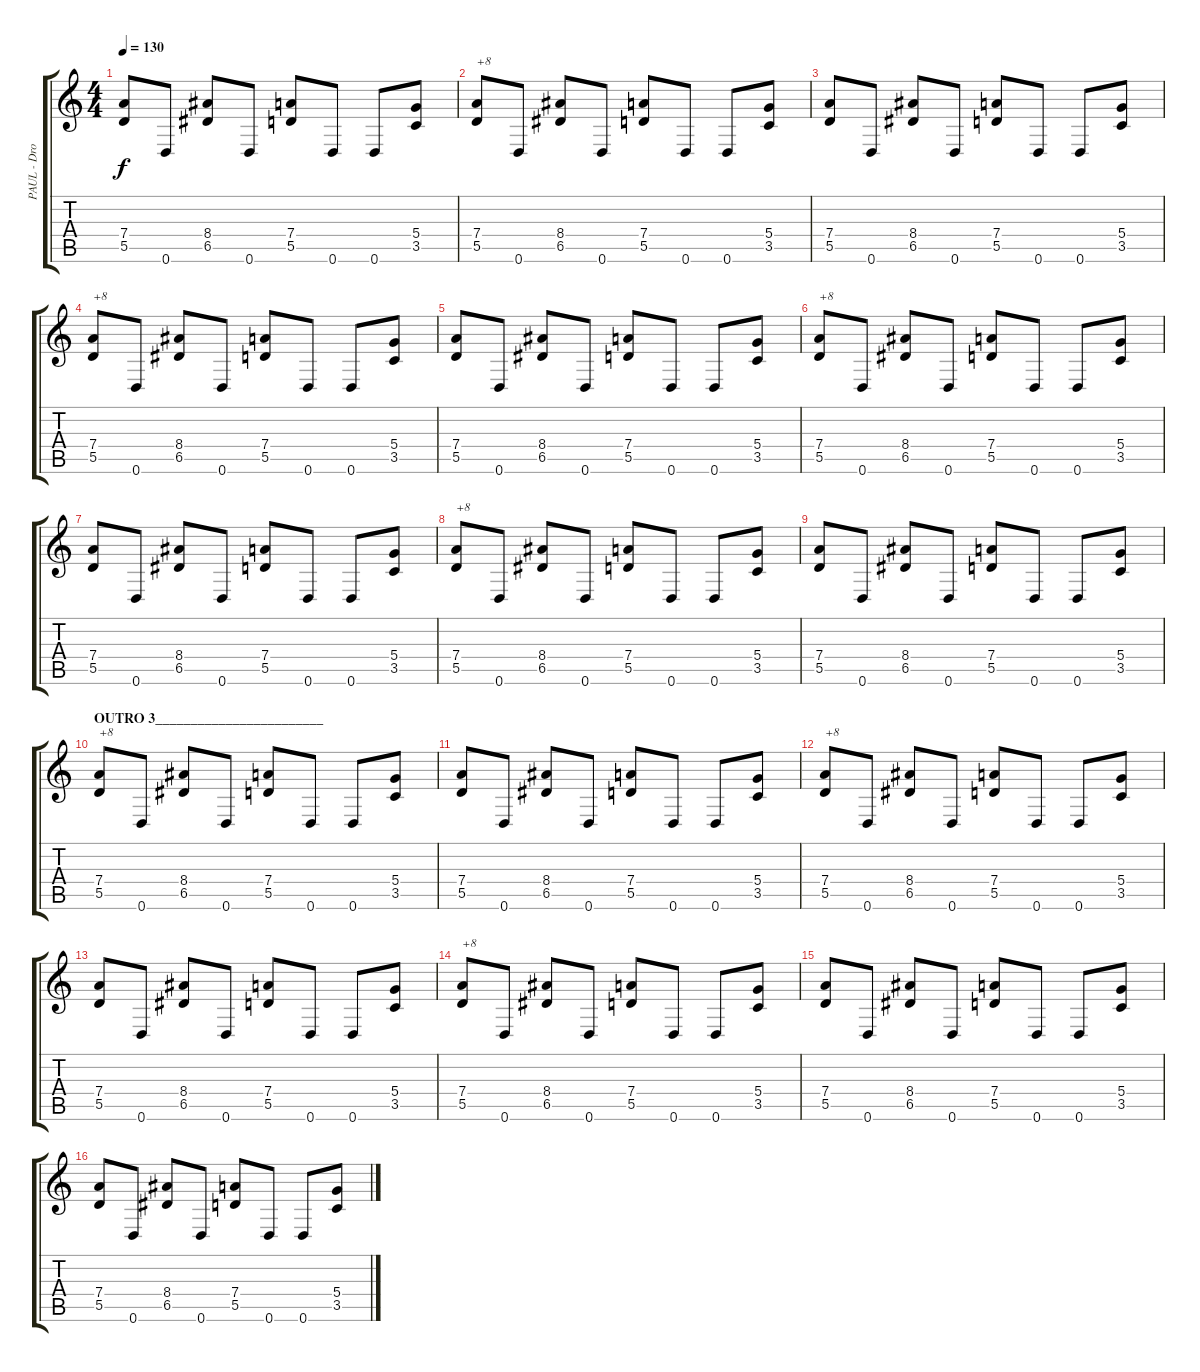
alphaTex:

\track ("PAUL - Dropped D" "PAUL - Dro") {instrument distortionguitar}
\staff {score tabs}
\tuning (E4 B3 G3 D3 A2 D2) {hide}
\ts (4 4)
\tempo 130
\clef g2
\ks c
(7.4 5.5).8{dy f} 0.6.8 (8.4 6.5).8 0.6.8 (7.4 5.5).8 0.6.8 0.6.8 (5.4 3.5).8 |
(7.4 5.5).8{txt "+8" balance 16} 0.6.8 (8.4 6.5).8 0.6.8 (7.4 5.5).8 0.6.8 0.6.8 (5.4 3.5).8 |
(7.4 5.5).8 0.6.8 (8.4 6.5).8 0.6.8 (7.4 5.5).8 0.6.8 0.6.8 (5.4 3.5).8 |
(7.4 5.5).8{txt "+8" balance 16} 0.6.8 (8.4 6.5).8 0.6.8 (7.4 5.5).8 0.6.8 0.6.8 (5.4 3.5).8 |
(7.4 5.5).8 0.6.8 (8.4 6.5).8 0.6.8 (7.4 5.5).8 0.6.8 0.6.8 (5.4 3.5).8 |
(7.4 5.5).8{txt "+8" balance 16} 0.6.8 (8.4 6.5).8 0.6.8 (7.4 5.5).8 0.6.8 0.6.8 (5.4 3.5).8 |
(7.4 5.5).8 0.6.8 (8.4 6.5).8 0.6.8 (7.4 5.5).8 0.6.8 0.6.8 (5.4 3.5).8 |
(7.4 5.5).8{txt "+8" balance 16} 0.6.8 (8.4 6.5).8 0.6.8 (7.4 5.5).8 0.6.8 0.6.8 (5.4 3.5).8 |
(7.4 5.5).8 0.6.8 (8.4 6.5).8 0.6.8 (7.4 5.5).8 0.6.8 0.6.8 (5.4 3.5).8 |
\section ("" "OUTRO 3________________________")
(7.4 5.5).8{txt "+8" balance 16} 0.6.8 (8.4 6.5).8 0.6.8 (7.4 5.5).8 0.6.8 0.6.8 (5.4 3.5).8 |
(7.4 5.5).8 0.6.8 (8.4 6.5).8 0.6.8 (7.4 5.5).8 0.6.8 0.6.8 (5.4 3.5).8 |
(7.4 5.5).8{txt "+8" balance 16} 0.6.8 (8.4 6.5).8 0.6.8 (7.4 5.5).8 0.6.8 0.6.8 (5.4 3.5).8 |
(7.4 5.5).8 0.6.8 (8.4 6.5).8 0.6.8 (7.4 5.5).8 0.6.8 0.6.8 (5.4 3.5).8 |
(7.4 5.5).8{txt "+8" balance 16} 0.6.8 (8.4 6.5).8 0.6.8 (7.4 5.5).8 0.6.8 0.6.8 (5.4 3.5).8 |
(7.4 5.5).8 0.6.8 (8.4 6.5).8 0.6.8 (7.4 5.5).8 0.6.8 0.6.8 (5.4 3.5).8 |
(7.4 5.5).8 0.6.8 (8.4 6.5).8 0.6.8 (7.4 5.5).8 0.6.8 0.6.8 (5.4 3.5).8
